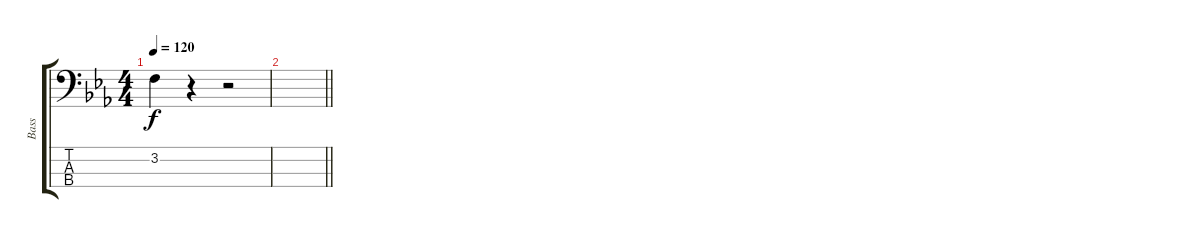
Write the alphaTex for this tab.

\track ("Bass" "Bass") {instrument electricbasspick}
\staff {score tabs}
\tuning (G2 D2 A1 E1) {hide}
\ts (4 4)
\tempo 120
\clef f4
\ks eb
3.2{t}.4{dy f} r.4 r.2 |
\barLineRight lightlight
